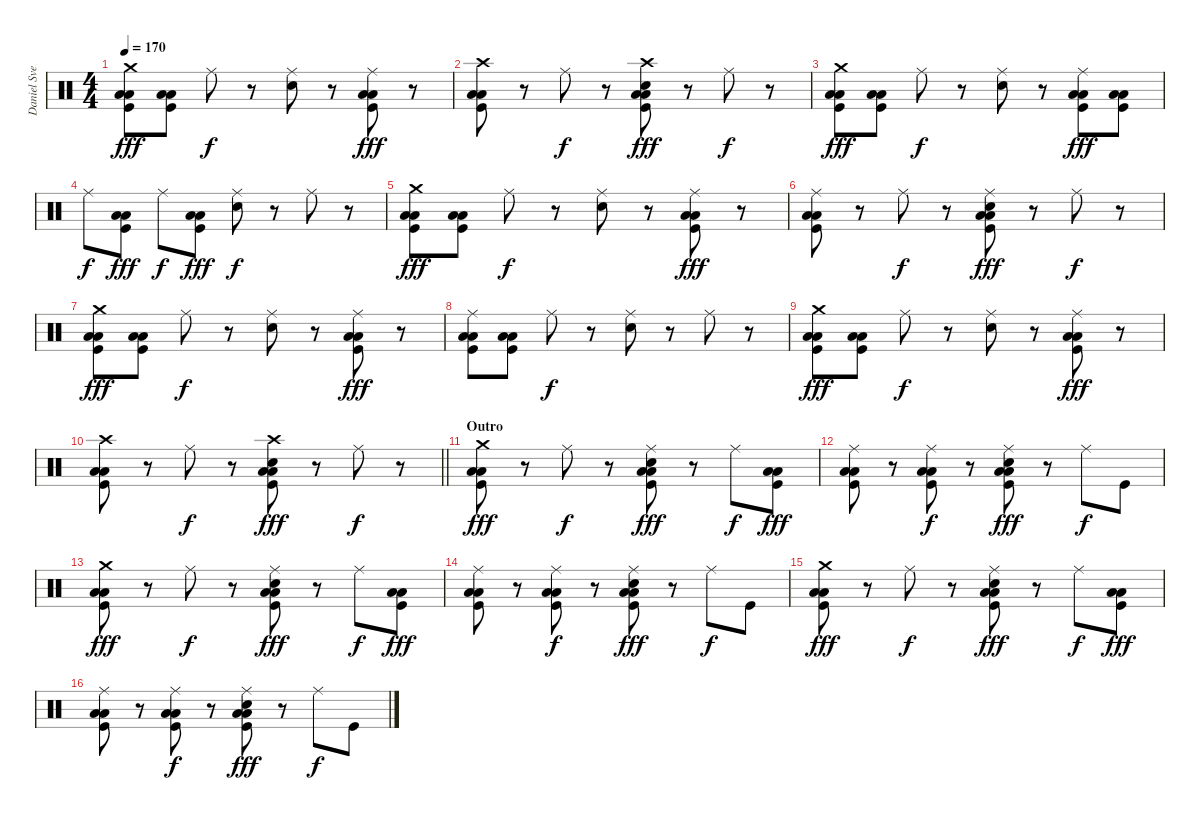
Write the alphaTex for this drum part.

\track ("Daniel Svensson" "Daniel Sve") {instrument percussion}
\staff {score}
\articulation defaults
\ts (4 4)
\tempo 170
\clef neutral
\ks c
("Crash medium (hit)" "Low Tom (hit)" "Low Floor Tom (hit)" "Kick (hit)").8{dy fff} ("Low Tom (hit)" "Low Floor Tom (hit)" "Kick (hit)").8 "Ride (middle)".8{dy f} r.8 ("Ride (middle)" "Snare (hit) 2").8 r.8 ("Ride (middle)" "Low Tom (hit)" "Low Floor Tom (hit)" "Kick (hit)").8{dy fff} r.8 |
("Crash high (hit)" "Low Tom (hit)" "Low Floor Tom (hit)" "Kick (hit)").8 r.8 "Ride (middle)".8{dy f} r.8 ("Crash high (hit)" "Snare (hit) 2" "Low Tom (hit)" "Low Floor Tom (hit)" "Kick (hit)").8{dy fff} r.8 "Ride (middle)".8{dy f} r.8 |
("Crash medium (hit)" "Low Tom (hit)" "Low Floor Tom (hit)" "Kick (hit)").8{dy fff} ("Low Tom (hit)" "Low Floor Tom (hit)" "Kick (hit)").8 "Ride (middle)".8{dy f} r.8 ("Ride (middle)" "Snare (hit) 2").8 r.8 ("Ride (middle)" "Low Tom (hit)" "Low Floor Tom (hit)" "Kick (hit)").8{dy fff} ("Low Tom (hit)" "Low Floor Tom (hit)" "Kick (hit)").8 |
"Ride (middle)".8{dy f} ("Low Tom (hit)" "Low Floor Tom (hit)" "Kick (hit)").8{dy fff} "Ride (middle)".8{dy f} ("Low Tom (hit)" "Kick (hit)" "Low Floor Tom (hit)").8{dy fff} ("Ride (middle)" "Snare (hit) 2").8{dy f} r.8 "Ride (middle)".8 r.8 |
("Crash medium (hit)" "Low Tom (hit)" "Low Floor Tom (hit)" "Kick (hit)").8{dy fff} ("Low Tom (hit)" "Low Floor Tom (hit)" "Kick (hit)").8 "Ride (middle)".8{dy f} r.8 ("Ride (middle)" "Snare (hit) 2").8 r.8 ("Ride (middle)" "Low Tom (hit)" "Low Floor Tom (hit)" "Kick (hit)").8{dy fff} r.8 |
("Ride (middle)" "Low Tom (hit)" "Low Floor Tom (hit)" "Kick (hit)").8 r.8 "Ride (middle)".8{dy f} r.8 ("Ride (middle)" "Snare (hit) 2" "Low Tom (hit)" "Low Floor Tom (hit)" "Kick (hit)").8{dy fff} r.8 "Ride (middle)".8{dy f} r.8 |
("Crash medium (hit)" "Low Tom (hit)" "Low Floor Tom (hit)" "Kick (hit)").8{dy fff} ("Low Tom (hit)" "Low Floor Tom (hit)" "Kick (hit)").8 "Ride (middle)".8{dy f} r.8 ("Ride (middle)" "Snare (hit) 2").8 r.8 ("Ride (middle)" "Low Tom (hit)" "Low Floor Tom (hit)" "Kick (hit)").8{dy fff} r.8 |
("Ride (middle)" "Low Tom (hit)" "Low Floor Tom (hit)" "Kick (hit)").8 ("Low Tom (hit)" "Low Floor Tom (hit)" "Kick (hit)").8 "Ride (middle)".8{dy f} r.8 ("Ride (middle)" "Snare (hit) 2").8 r.8 "Ride (middle)".8 r.8 |
("Crash medium (hit)" "Low Tom (hit)" "Low Floor Tom (hit)" "Kick (hit)").8{dy fff} ("Low Tom (hit)" "Low Floor Tom (hit)" "Kick (hit)").8 "Ride (middle)".8{dy f} r.8 ("Ride (middle)" "Snare (hit) 2").8 r.8 ("Ride (middle)" "Low Tom (hit)" "Low Floor Tom (hit)" "Kick (hit)").8{dy fff} r.8 |
\barLineRight lightlight
("Crash high (hit)" "Low Tom (hit)" "Low Floor Tom (hit)" "Kick (hit)").8 r.8 "Ride (middle)".8{dy f} r.8 ("Crash high (hit)" "Snare (hit) 2" "Low Tom (hit)" "Low Floor Tom (hit)" "Kick (hit)").8{dy fff} r.8 "Ride (middle)".8{dy f} r.8 |
\section ("" "Outro")
("Crash medium (hit)" "Low Tom (hit)" "Low Floor Tom (hit)" "Kick (hit)").8{dy fff} r.8 "Ride (middle)".8{dy f} r.8 ("Ride (middle)" "Snare (hit) 2" "Low Tom (hit)" "Low Floor Tom (hit)" "Kick (hit)").8{dy fff} r.8 "Ride (middle)".8{dy f} ("Low Tom (hit)" "Low Floor Tom (hit)" "Kick (hit)").8{dy fff} |
("Ride (middle)" "Low Tom (hit)" "Low Floor Tom (hit)" "Kick (hit)").8 r.8 ("Ride (middle)" "Low Tom (hit)" "Low Floor Tom (hit)" "Kick (hit)").8{dy f} r.8 ("Ride (middle)" "Snare (hit) 2" "Low Tom (hit)" "Low Floor Tom (hit)" "Kick (hit)").8{dy fff} r.8 "Ride (middle)".8{dy f} "Kick (hit)".8 |
("Crash medium (hit)" "Low Tom (hit)" "Low Floor Tom (hit)" "Kick (hit)").8{dy fff} r.8 "Ride (middle)".8{dy f} r.8 ("Ride (middle)" "Snare (hit) 2" "Low Tom (hit)" "Low Floor Tom (hit)" "Kick (hit)").8{dy fff} r.8 "Ride (middle)".8{dy f} ("Low Tom (hit)" "Low Floor Tom (hit)" "Kick (hit)").8{dy fff} |
("Ride (middle)" "Low Tom (hit)" "Low Floor Tom (hit)" "Kick (hit)").8 r.8 ("Ride (middle)" "Low Tom (hit)" "Low Floor Tom (hit)" "Kick (hit)").8{dy f} r.8 ("Ride (middle)" "Snare (hit) 2" "Low Tom (hit)" "Low Floor Tom (hit)" "Kick (hit)").8{dy fff} r.8 "Ride (middle)".8{dy f} "Kick (hit)".8 |
("Crash medium (hit)" "Low Tom (hit)" "Low Floor Tom (hit)" "Kick (hit)").8{dy fff} r.8 "Ride (middle)".8{dy f} r.8 ("Ride (middle)" "Snare (hit) 2" "Low Tom (hit)" "Low Floor Tom (hit)" "Kick (hit)").8{dy fff} r.8 "Ride (middle)".8{dy f} ("Low Tom (hit)" "Low Floor Tom (hit)" "Kick (hit)").8{dy fff} |
("Ride (middle)" "Low Tom (hit)" "Low Floor Tom (hit)" "Kick (hit)").8 r.8 ("Ride (middle)" "Low Tom (hit)" "Low Floor Tom (hit)" "Kick (hit)").8{dy f} r.8 ("Ride (middle)" "Snare (hit) 2" "Low Tom (hit)" "Low Floor Tom (hit)" "Kick (hit)").8{dy fff} r.8 "Ride (middle)".8{dy f} "Kick (hit)".8
